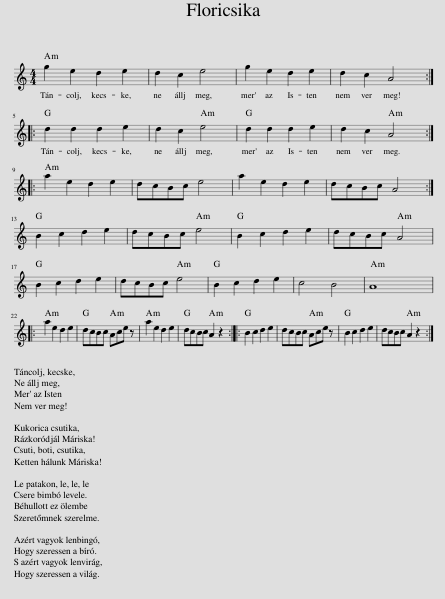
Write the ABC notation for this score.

X:1
L:1/8
Q:1/4=140
M:4/4
I:linebreak $
K:C
V:1 treble
V:1
 g2 e2 d2 e2 | d2 c2 e4 | g2 e2 d2 e2 | d2 c2 A4 ::$ d2 d2 d2 e2 | %5
 d2 c2 e4 | d2 d2 d2 e2 | d2 c2 A4 ::$ a2 e2 d2 e2 | dcBc e4 | %10
 a2 e2 d2 e2 | dcBc A4 :|$ B2 c2 d2 e2 | dcBc e4 | B2 c2 d2 e2 | %15
 dcBc A4 |$ B2 c2 d2 e2 | dcBc e4 | B2 c2 d2 e2 | c4 B4 | %20
 A8 |:$ a2 e2 d2 e2 | dcBc Ace z | a2 e2 d2 e2 | dcBc A2 z2 :: %25
 B2 c2 d2 e2 | dcBc Ace z | B2 c2 d2 e2 | dcBc A2 z2 :| %29
